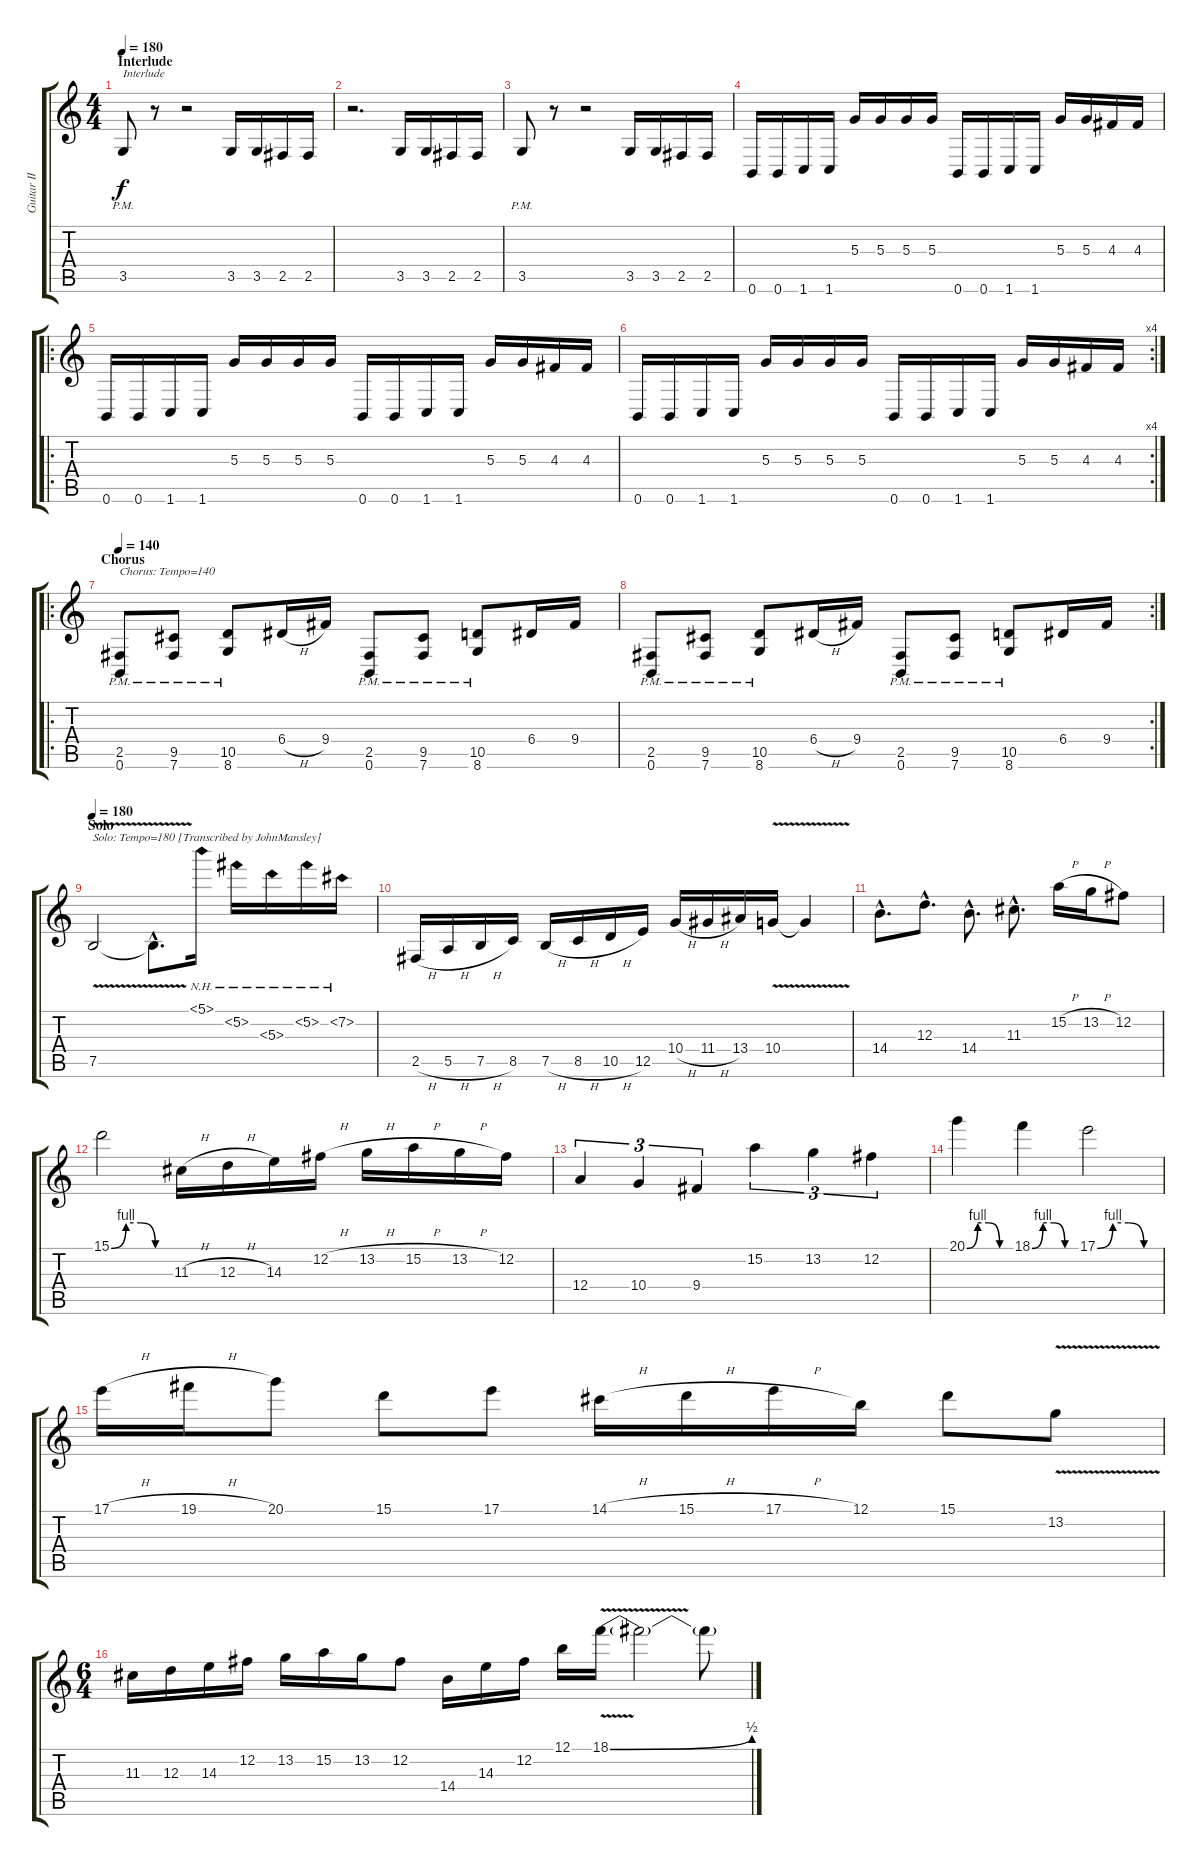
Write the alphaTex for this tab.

\track ("Guitar II [Alex Auburn]" "Guitar II ") {instrument distortionguitar}
\staff {score tabs}
\tuning (B3 Gb3 D3 A2 E2 B1) {hide}
\ts (4 4)
\section ("" "Interlude")
\tempo 180
\clef g2
\ks c
3.5{pm}.8{txt "Interlude" dy f} r.8 r.2 3.5.16 3.5.16 2.5.16 2.5.16 |
r.2{d} 3.5.16 3.5.16 2.5.16 2.5.16 |
3.5{pm}.8 r.8 r.2 3.5.16 3.5.16 2.5.16 2.5.16 |
0.6.16 0.6.16 1.6.16 1.6.16 5.3.16 5.3.16 5.3.16 5.3.16 0.6.16 0.6.16 1.6.16 1.6.16 5.3.16 5.3.16 4.3.16 4.3.16 |
\ro
0.6.16 0.6.16 1.6.16 1.6.16 5.3.16 5.3.16 5.3.16 5.3.16 0.6.16 0.6.16 1.6.16 1.6.16 5.3.16 5.3.16 4.3.16 4.3.16 |
\rc 4
0.6.16 0.6.16 1.6.16 1.6.16 5.3.16 5.3.16 5.3.16 5.3.16 0.6.16 0.6.16 1.6.16 1.6.16 5.3.16 5.3.16 4.3.16 4.3.16 |
\ro
\section ("" "Chorus")
\tempo 140
(2.5{pm} 0.6{pm}).8{txt "Chorus: Tempo=140"} (9.5{pm} 7.6{pm}).8 (10.5{pm} 8.6{pm}).8 6.4{h}.16 9.4.16 (2.5{pm} 0.6{pm}).8 (9.5{pm} 7.6{pm}).8 (10.5{pm} 8.6{pm}).8 6.4.16 9.4.16 |
\rc 2
(2.5{pm} 0.6{pm}).8 (9.5{pm} 7.6{pm}).8 (10.5{pm} 8.6{pm}).8 6.4{h}.16 9.4.16 (2.5{pm} 0.6{pm}).8 (9.5{pm} 7.6{pm}).8 (10.5{pm} 8.6{pm}).8 6.4.16 9.4.16 |
\section ("" "Solo")
\tempo 180
7.5{v}.2{txt "Solo: Tempo=180 [Transcribed by JohnMansley]"} 7.5{hac t}.8{d} 5.1{nh}.16 5.2{nh}.16 5.3{nh}.16 5.2{nh}.16 7.2{nh}.16 |
2.5{h}.16 5.5{h}.16 7.5{h}.16 8.5.16 7.5{h}.16 8.5{h}.16 10.5{h}.16 12.5.16 10.4{h}.16 11.4{h}.16 13.4.16 10.4{v}.16 10.4{t}.4 |
14.4{hac}.8{d} 12.3{hac}.8{d} 14.4{hac}.8{d} 11.3{hac}.8{d} 15.2{h}.16 13.2{h}.16 12.2.8 |
15.1{be (custom 0 0 15 4 30 4 45 0 60 0)}.2 11.3{h}.16 12.3{h}.16 14.3.16 12.2{h}.16 13.2{h}.16 15.2{h}.16 13.2{h}.16 12.2.16 |
12.4.4{tu (3 2)} 10.4.4{tu (3 2)} 9.4.4{tu (3 2)} 15.2.4{tu (3 2)} 13.2.4{tu (3 2)} 12.2.4{tu (3 2)} |
20.1{be (custom 0 0 15 4 30 4 45 0 60 0)}.4 18.1{be (custom 0 0 15 4 30 4 45 0 60 0)}.4 17.1{be (custom 0 0 15 4 30 4 45 0 60 0)}.2 |
17.1{h}.16 19.1{h}.16 20.1.8 15.1.8 17.1.8 14.1{h}.16 15.1{h}.16 17.1{h}.16 12.1.16 15.1.8 13.2{v}.8 |
\ts (6 4)
11.3.16 12.3.16 14.3.16 12.2.16 13.2.16 15.2.16 13.2.16 12.2.8 14.4.16 14.3.16 12.2.16 12.1.16 18.1{be (bend 0 0 60 2) v}.16 18.1{t}.2 18.1{t}.8
